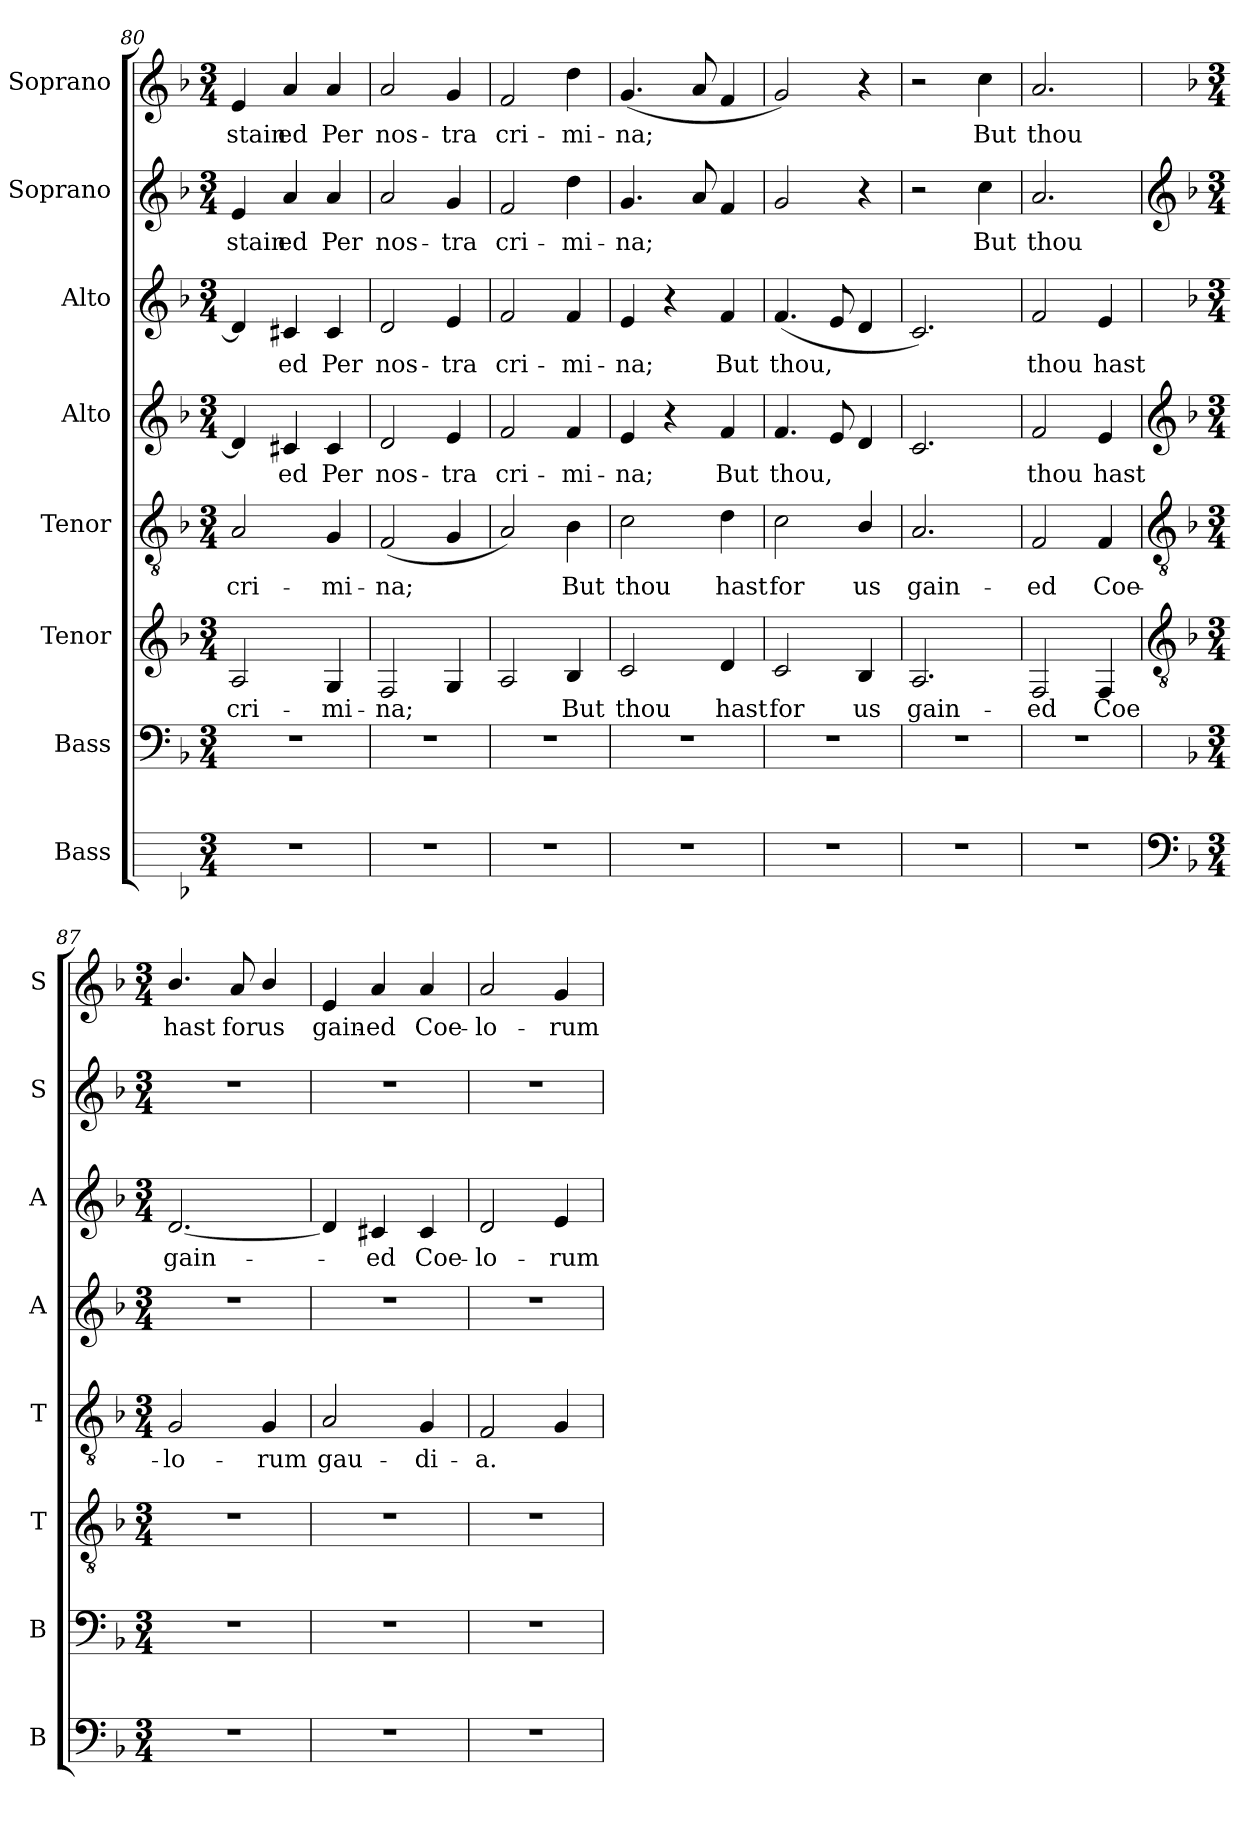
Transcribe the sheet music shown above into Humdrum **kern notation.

**kern	**kern	**kern	**text	**kern	**text	**kern	**text	**kern	**text	**kern	**text	**kern	**text
*part8	*part7	*part6	*part6	*part5	*part5	*part4	*part4	*part3	*part3	*part2	*part2	*part1	*part1
*staff8	*staff7	*staff6	*staff6	*staff5	*staff5	*staff4	*staff4	*staff3	*staff3	*staff2	*staff2	*staff1	*staff1
*I"Bass	*I"Bass	*I"Tenor	*	*I"Tenor	*	*I"Alto	*	*I"Alto	*	*I"Soprano	*	*I"Soprano	*
*I'B	*I'B	*I'T	*	*I'T	*	*I'A	*	*I'A	*	*I'S	*	*I'S	*
*	*clefF4	*	*	*clefGv2	*	*	*	*clefG2	*	*	*	*clefG2	*
*k[b-]	*k[b-]	*k[b-]	*	*k[b-]	*	*k[b-]	*	*k[b-]	*	*k[b-]	*	*k[b-]	*
*F:	*F:	*F:	*	*F:	*	*F:	*	*F:	*	*F:	*	*F:	*
*M3/4	*M3/4	*M3/4	*	*M3/4	*	*M3/4	*	*M3/4	*	*M3/4	*	*M3/4	*
=80	=80	=80	=80	=80	=80	=80	=80	=80	=80	=80	=80	=80	=80
!	!	!	!LO:LY:b	!	!LO:LY:b	!	!	!	!	!	!LO:LY:b	!	!LO:LY:b
2.r	2.r	2A	cri-	2A	cri-	4d]	.	4d]	.	4e	stain-	4e	stain-
!	!	!	!	!	!	!	!LO:LY:b	!	!LO:LY:b	!	!LO:LY:b	!	!LO:LY:b
.	.	.	.	.	.	4c#X	ed	4c#X	ed	4a	-ed	4a	-ed
!	!	!	!LO:LY:b	!	!LO:LY:b	!	!LO:LY:b	!	!LO:LY:b	!	!LO:LY:b	!	!LO:LY:b
.	.	4G	-mi-	4G	-mi-	4c#	Per	4c#	Per	4a	Per	4a	Per
=81	=81	=81	=81	=81	=81	=81	=81	=81	=81	=81	=81	=81	=81
!	!	!	!LO:LY:b	!	!LO:LY:b	!	!LO:LY:b	!	!LO:LY:b	!	!LO:LY:b	!	!LO:LY:b
2.r	2.r	2F	-na;	(<2F	-na;	2d	nos-	2d	nos-	2a	nos-	2a	nos-
!	!	!	!	!	!	!	!LO:LY:b	!	!LO:LY:b	!	!LO:LY:b	!	!LO:LY:b
.	.	4G	.	4G	.	4e	-tra	4e	-tra	4g	-tra	4g	-tra
=82	=82	=82	=82	=82	=82	=82	=82	=82	=82	=82	=82	=82	=82
!	!	!	!	!	!	!	!LO:LY:b	!	!LO:LY:b	!	!LO:LY:b	!	!LO:LY:b
2.r	2.r	2A	.	2A)	.	2f	cri-	2f	cri-	2f	cri-	2f	cri-
!	!	!	!LO:LY:b	!	!LO:LY:b	!	!LO:LY:b	!	!LO:LY:b	!	!LO:LY:b	!	!LO:LY:b
.	.	4B-	But	4B-	But	4f	-mi-	4f	-mi-	4dd	-mi-	4dd	-mi-
=83	=83	=83	=83	=83	=83	=83	=83	=83	=83	=83	=83	=83	=83
!	!	!	!LO:LY:b	!	!LO:LY:b	!	!LO:LY:b	!	!LO:LY:b	!	!LO:LY:b	!	!LO:LY:b
2.r	2.r	2c	thou	2c	thou	4e	-na;	4e	-na;	4.g	-na;	(<4.g	-na;
.	.	.	.	.	.	4r	.	4r	.	.	.	.	.
.	.	.	.	.	.	.	.	.	.	8a	.	8a	.
!	!	!	!LO:LY:b	!	!LO:LY:b	!	!LO:LY:b	!	!LO:LY:b	!	!	!	!
.	.	4d	hast	4d	hast	4f	But	4f	But	4f	.	4f	.
=84	=84	=84	=84	=84	=84	=84	=84	=84	=84	=84	=84	=84	=84
!	!	!	!LO:LY:b	!	!LO:LY:b	!	!LO:LY:b	!	!LO:LY:b	!	!	!	!
2.r	2.r	2c	for	2c	for	4.f	thou,	(<4.f	thou,	2g	.	2g)	.
.	.	.	.	.	.	8e	.	8e	.	.	.	.	.
!	!	!	!LO:LY:b	!	!LO:LY:b	!	!	!	!	!	!	!	!
.	.	4B-/	us	4B-/	us	4d	.	4d	.	4r	.	4r	.
=85	=85	=85	=85	=85	=85	=85	=85	=85	=85	=85	=85	=85	=85
!	!	!	!LO:LY:b	!	!LO:LY:b	!	!	!	!	!	!	!	!
2.r	2.r	2.A	gain-	2.A	gain-	2.c	.	2.c)	.	2r	.	2r	.
!	!	!	!	!	!	!	!	!	!	!	!LO:LY:b	!	!LO:LY:b
.	.	.	.	.	.	.	.	.	.	4cc	But	4cc	But
=86	=86	=86	=86	=86	=86	=86	=86	=86	=86	=86	=86	=86	=86
!	!	!	!LO:LY:b	!	!LO:LY:b	!	!LO:LY:b	!	!LO:LY:b	!	!LO:LY:b	!	!LO:LY:b
2.r	2.r	2F	-ed	2F	-ed	2f	thou	2f	thou	2.a	thou	2.a	thou
!	!	!	!LO:LY:b	!	!LO:LY:b	!	!LO:LY:b	!	!LO:LY:b	!	!	!	!
.	.	4F	Coe-	4F	Coe-	4e	hast	4e	hast	.	.	.	.
!!LO:LB:g=z
=87	=87	=87	=87	=87	=87	=87	=87	=87	=87	=87	=87	=87	=87
*clefF4	*	*clefGv2	*	*clefGv2	*	*clefG2	*	*	*	*clefG2	*	*	*
*k[b-]	*k[b-]	*k[b-]	*	*k[b-]	*	*k[b-]	*	*k[b-]	*	*k[b-]	*	*k[b-]	*
*F:	*F:	*F:	*	*F:	*	*F:	*	*F:	*	*F:	*	*F:	*
*M3/4	*M3/4	*M3/4	*	*M3/4	*	*M3/4	*	*M3/4	*	*M3/4	*	*M3/4	*
!LO:N:vis=1	!LO:N:vis=1	!LO:N:vis=1	!	!	!LO:LY:b	!LO:N:vis=1	!	!	!LO:LY:b	!LO:N:vis=1	!	!	!LO:LY:b
2.r	2.r	2.r	.	2G	-lo-	2.r	.	[2.d	gain-	2.r	.	4.b-/	hast
!	!	!	!	!	!	!	!	!	!	!	!	!	!LO:LY:b
.	.	.	.	.	.	.	.	.	.	.	.	8a	for
!	!	!	!	!	!LO:LY:b	!	!	!	!	!	!	!	!LO:LY:b
.	.	.	.	4G	-rum	.	.	.	.	.	.	4b-/	us
=88	=88	=88	=88	=88	=88	=88	=88	=88	=88	=88	=88	=88	=88
!LO:N:vis=1	!LO:N:vis=1	!LO:N:vis=1	!	!	!LO:LY:b	!LO:N:vis=1	!	!	!	!LO:N:vis=1	!	!	!LO:LY:b
2.r	2.r	2.r	.	2A	gau-	2.r	.	4d]	.	2.r	.	4e	gain-
!	!	!	!	!	!	!	!	!	!LO:LY:b	!	!	!	!LO:LY:b
.	.	.	.	.	.	.	.	4c#X	ed	.	.	4a	-ed
!	!	!	!	!	!LO:LY:b	!	!	!	!LO:LY:b	!	!	!	!LO:LY:b
.	.	.	.	4G	-di-	.	.	4c#	Coe-	.	.	4a	Coe-
=89	=89	=89	=89	=89	=89	=89	=89	=89	=89	=89	=89	=89	=89
!LO:N:vis=1	!LO:N:vis=1	!LO:N:vis=1	!	!	!LO:LY:b	!LO:N:vis=1	!	!	!LO:LY:b	!LO:N:vis=1	!	!	!LO:LY:b
2.r	2.r	2.r	.	2F	-a.	2.r	.	2d	-lo-	2.r	.	2a	-lo-
!	!	!	!	!	!	!	!	!	!LO:LY:b	!	!	!	!LO:LY:b
.	.	.	.	4G	.	.	.	4e	-rum	.	.	4g	-rum
=	=	=	=	=	=	=	=	=	=	=	=	=	=
*-	*-	*-	*-	*-	*-	*-	*-	*-	*-	*-	*-	*-	*-
